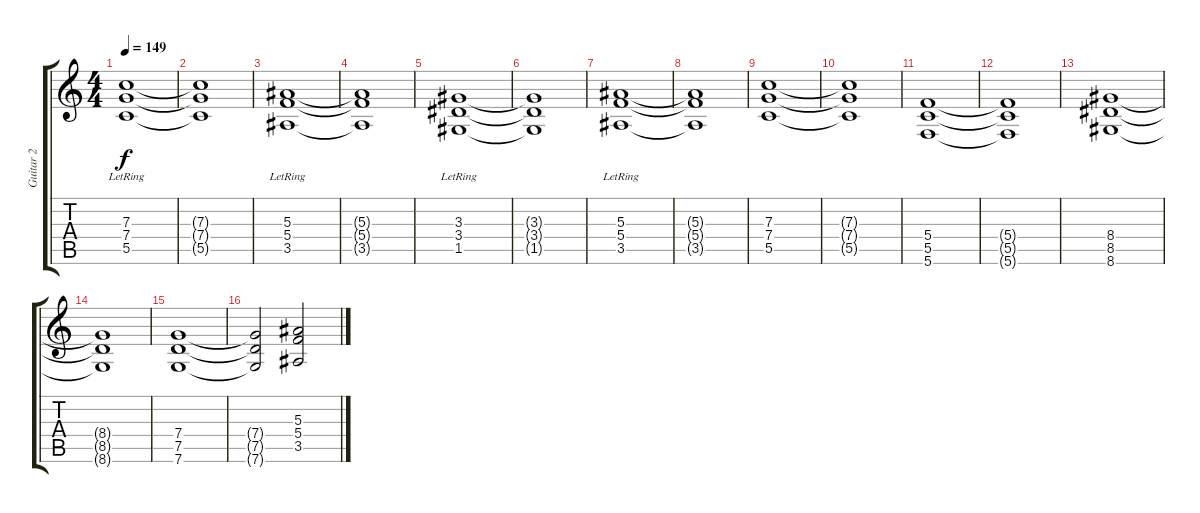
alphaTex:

\track ("Guitar 2" "Guitar 2") {instrument overdrivenguitar}
\staff {score tabs}
\tuning (D4 A3 F3 C3 G2 C2) {hide}
\ts (4 4)
\tempo 149
\clef g2
\ks c
(7.3{lr} 7.4{lr} 5.5{lr}).1{dy f} |
(7.3{t} 7.4{t} 5.5{t}).1 |
(5.3{lr} 5.4{lr} 3.5{lr}).1 |
(5.3{t} 5.4{t} 3.5{t}).1 |
(3.3{lr} 3.4{lr} 1.5{lr}).1 |
(3.3{t} 3.4{t} 1.5{t}).1 |
(5.3{lr} 5.4{lr} 3.5{lr}).1 |
(5.3{t} 5.4{t} 3.5{t}).1 |
(7.3 7.4 5.5).1 |
(7.3{t} 7.4{t} 5.5{t}).1 |
(5.4 5.5 5.6).1 |
(5.4{t} 5.5{t} 5.6{t}).1 |
(8.4 8.5 8.6).1 |
(8.4{t} 8.5{t} 8.6{t}).1 |
(7.4 7.5 7.6).1 |
(7.4{t} 7.5{t} 7.6{t}).2 (5.3 5.4 3.5).2
